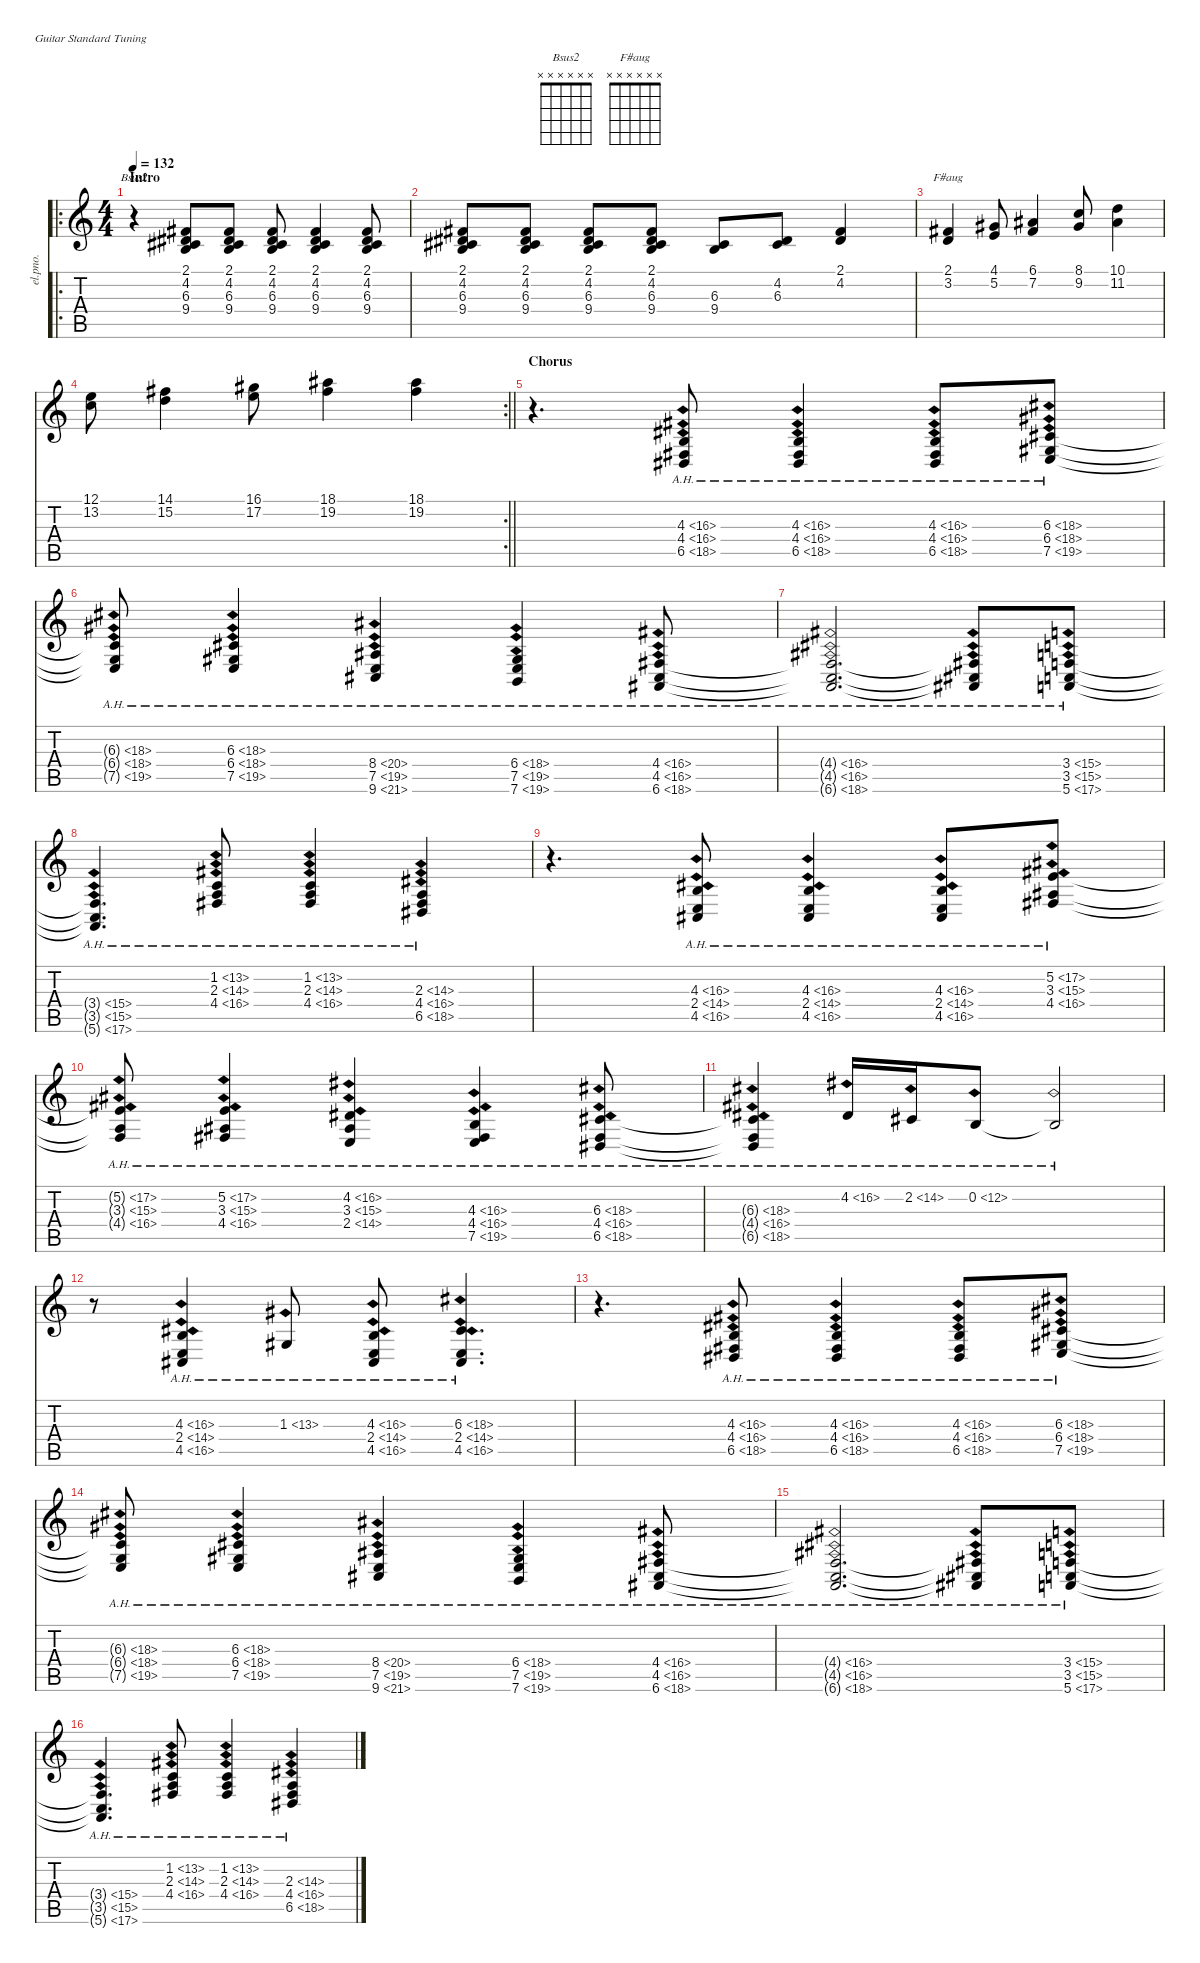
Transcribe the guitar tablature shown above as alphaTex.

\defaultSystemsLayout 4
\hideDynamics
\bracketExtendMode nobrackets
\otherSystemsTrackNameOrientation horizontal
\track ("Keys RH" "el.pno.") {instrument electricpiano1}
\staff {score tabs}
\tuning (E4 B3 G3 D3 A2 E2)
\chord ("Bsus2" x x x x x x)
\chord ("F#aug" x x x x x x)
\ro
\ts (4 4)
\beaming (8 2 2 2 2)
\section ("" "Intro")
\tempo 132
\clef g2
\ks c
r.4{ch "Bsus2" dy f instrument electricpiano1 beam Down} (2.1{acc #} 4.2{acc #} 6.3{acc #} 9.4).8{beam Up} (2.1{acc #} 4.2{acc #} 6.3{acc #} 9.4).8{beam Up} (2.1{acc #} 4.2{acc #} 6.3{acc #} 9.4).8{beam Up} (2.1{acc #} 4.2{acc #} 6.3{acc #} 9.4).4{beam Up} (2.1{acc #} 4.2{acc #} 6.3{acc #} 9.4).8{beam Up} |
(2.1{acc #} 4.2{acc #} 6.3{acc #} 9.4).8{beam Up} (2.1{acc #} 4.2{acc #} 6.3{acc #} 9.4).8{beam Up} (2.1{acc #} 4.2{acc #} 6.3{acc #} 9.4).8{beam Up} (2.1{acc #} 4.2{acc #} 6.3{acc #} 9.4).8{beam Up} (6.3{acc #} 9.4).8{dy fff beam Up} (4.2{acc #} 6.3{acc #}).8{beam Up} (2.1{acc #} 4.2{acc #}).4{beam Up} |
(2.1{acc #} 3.2).4{ch "F#aug" dy f beam Up} (4.1{acc #} 5.2).8{beam Up} (6.1{acc #} 7.2{acc #}).4{beam Up} (8.1 9.2{acc #}).8{beam Up} (10.1 11.2{acc #}).4{beam Down} |
\rc 2
\barLineRight lightlight
(12.1 13.2).8{beam Down} (14.1{acc #} 15.2).4{beam Down} (16.1{acc #} 17.2).8{beam Down} (18.1{acc #} 19.2{acc #}).4{beam Down} (18.1{acc #} 19.2{acc #}).4{beam Down} |
\section ("" "Chorus")
r.4{d beam Down} (4.3{ah 12} 4.4{ah 12 acc #} 6.5{ah 12 acc #}).8{beam Up} (4.3{ah 12} 4.4{ah 12 acc #} 6.5{ah 12 acc #}).4{beam Up} (4.3{ah 12} 4.4{ah 12 acc #} 6.5{ah 12 acc #}).8{beam Up} (6.3{ah 12 acc #} 6.4{ah 12 acc #} 7.5{ah 12}).8{beam Up} |
(6.3{ah 12 t acc #} 6.4{ah 12 t acc #} 7.5{ah 12 t}).8{beam Up} (6.3{ah 12 acc #} 6.4{ah 12 acc #} 7.5{ah 12}).4{beam Up} (8.4{ah 12 acc #} 7.5{ah 12} 9.6{ah 12 acc #}).4{beam Up} (6.4{ah 12 acc #} 7.5{ah 12} 7.6{ah 12}).4{beam Up} (4.4{ah 12 acc #} 4.5{ah 12 acc #} 6.6{ah 12 acc #}).8{beam Up} |
(4.4{ah 12 t acc #} 4.5{ah 12 t acc #} 6.6{ah 12 t acc #}).2{d beam Up} (4.4{ah 12 t acc #} 4.5{ah 12 t acc #} 6.6{ah 12 t acc #}).8{beam Up} (3.4{ah 12} 3.5{ah 12} 5.6{ah 12}).8{beam Up} |
(3.4{ah 12 t} 3.5{ah 12 t} 5.6{ah 12 t}).4{d beam Up} (1.2{ah 12} 2.3{ah 12} 4.4{ah 12 acc #}).8{beam Up} (1.2{ah 12} 2.3{ah 12} 4.4{ah 12 acc #}).4{beam Up} (2.3{ah 12} 4.4{ah 12 acc #} 6.5{ah 12 acc #}).4{beam Up} |
r.4{d beam Down} (4.3{ah 12} 2.4{ah 12} 4.5{ah 12 acc #}).8{beam Up} (4.3{ah 12} 2.4{ah 12} 4.5{ah 12 acc #}).4{beam Up} (4.3{ah 12} 2.4{ah 12} 4.5{ah 12 acc #}).8{beam Up} (5.2{ah 12} 3.3{ah 12 acc #} 4.4{ah 12 acc #}).8{beam Up} |
(5.2{ah 12 t} 3.3{ah 12 t acc #} 4.4{ah 12 t acc #}).8{beam Up} (5.2{ah 12} 3.3{ah 12 acc #} 4.4{ah 12 acc #}).4{beam Up} (4.2{ah 12 acc #} 3.3{ah 12 acc #} 2.4{ah 12}).4{beam Up} (4.3{ah 12} 4.4{ah 12 acc #} 7.5{ah 12}).4{beam Up} (6.3{ah 12 acc #} 4.4{ah 12 acc #} 6.5{ah 12 acc #}).8{beam Up} |
(6.3{ah 12 t acc #} 4.4{ah 12 t acc #} 6.5{ah 12 t acc #}).4{beam Up} 4.2{ah 12 acc #}.16{beam Up} 2.2{ah 12 acc #}.16{beam Up} 0.2{ah 12}.8{beam Up} 0.2{ah 12 t}.2{beam Up} |
r.8{beam Down} (4.3{ah 12} 2.4{ah 12} 4.5{ah 12 acc #}).4{beam Up} 1.3{ah 12 acc #}.8{beam Up} (4.3{ah 12} 2.4{ah 12} 4.5{ah 12 acc #}).8{beam Up} (6.3{ah 12 acc #} 2.4{ah 12} 4.5{ah 12 acc #}).4{d beam Up} |
r.4{d beam Down} (4.3{ah 12} 4.4{ah 12 acc #} 6.5{ah 12 acc #}).8{beam Up} (4.3{ah 12} 4.4{ah 12 acc #} 6.5{ah 12 acc #}).4{beam Up} (4.3{ah 12} 4.4{ah 12 acc #} 6.5{ah 12 acc #}).8{beam Up} (6.3{ah 12 acc #} 6.4{ah 12 acc #} 7.5{ah 12}).8{beam Up} |
(6.3{ah 12 t acc #} 6.4{ah 12 t acc #} 7.5{ah 12 t}).8{beam Up} (6.3{ah 12 acc #} 6.4{ah 12 acc #} 7.5{ah 12}).4{beam Up} (8.4{ah 12 acc #} 7.5{ah 12} 9.6{ah 12 acc #}).4{beam Up} (6.4{ah 12 acc #} 7.5{ah 12} 7.6{ah 12}).4{beam Up} (4.4{ah 12 acc #} 4.5{ah 12 acc #} 6.6{ah 12 acc #}).8{beam Up} |
(4.4{ah 12 t acc #} 4.5{ah 12 t acc #} 6.6{ah 12 t acc #}).2{d beam Up} (4.4{ah 12 t acc #} 4.5{ah 12 t acc #} 6.6{ah 12 t acc #}).8{beam Up} (3.4{ah 12} 3.5{ah 12} 5.6{ah 12}).8{beam Up} |
(3.4{ah 12 t} 3.5{ah 12 t} 5.6{ah 12 t}).4{d beam Up} (1.2{ah 12} 2.3{ah 12} 4.4{ah 12 acc #}).8{beam Up} (1.2{ah 12} 2.3{ah 12} 4.4{ah 12 acc #}).4{beam Up} (2.3{ah 12} 4.4{ah 12 acc #} 6.5{ah 12 acc #}).4{beam Up}
